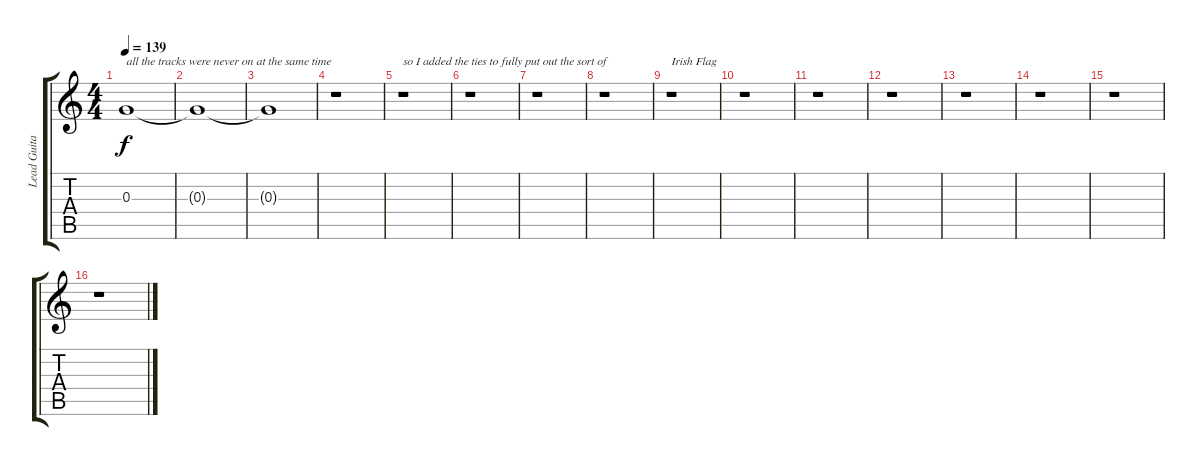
\track ("Lead Guitar" "Lead Guita") {instrument overdrivenguitar}
\staff {score tabs}
\tuning (E4 B3 G3 D3 A2 E2) {hide}
\ts (4 4)
\tempo 139
\clef g2
\ks c
0.3.1{txt "all the tracks were never on at the same time" dy f instrument overdrivenguitar} |
0.3{t}.1 |
0.3{t}.1 |
r.1 |
r.1{txt "so I added the ties to fully put out the sort of"} |
r.1 |
r.1 |
r.1 |
r.1{txt "Irish Flag"} |
r.1 |
r.1 |
r.1 |
r.1 |
r.1 |
r.1 |
r.1
